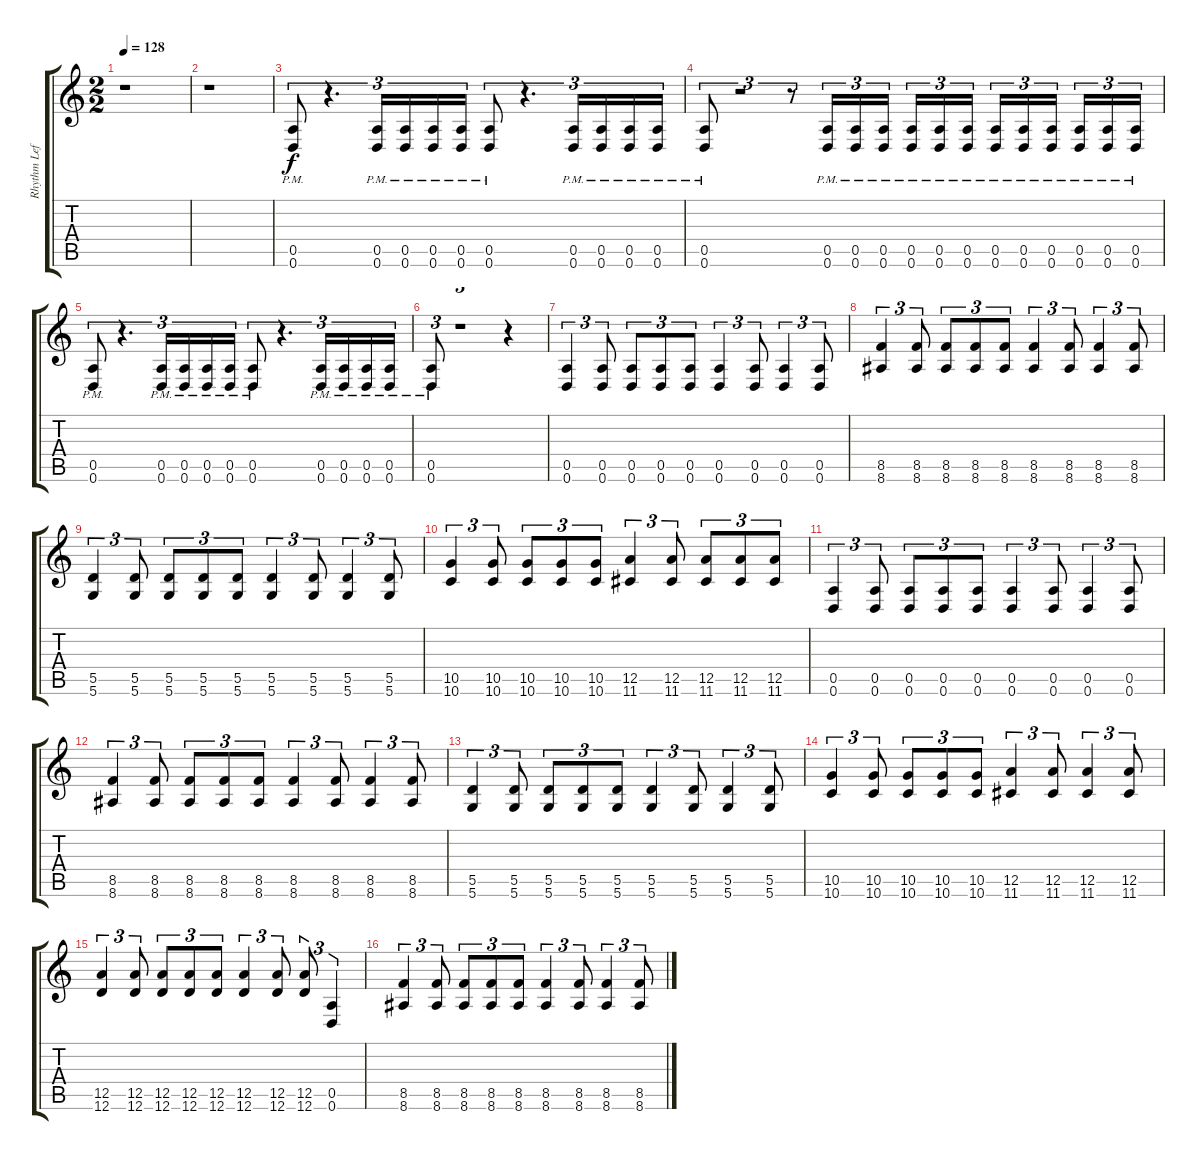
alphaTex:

\track ("Rhythm Left" "Rhythm Lef") {instrument overdrivenguitar}
\staff {score tabs}
\tuning (E4 B3 G3 D3 A2 D2) {hide}
\ts (2 2)
\tempo 128
\clef g2
\ks c
r.1{dy f} |
r.1 |
(0.5 0.6{pm}).8{tu (3 2)} r.4{d tu (3 2)} (0.5 0.6{pm}).16{tu (3 2)} (0.5 0.6{pm}).16{tu (3 2)} (0.5 0.6{pm}).16{tu (3 2)} (0.5 0.6{pm}).16{tu (3 2)} (0.5 0.6{pm}).8{tu (3 2)} r.4{d tu (3 2)} (0.5 0.6{pm}).16{tu (3 2)} (0.5 0.6{pm}).16{tu (3 2)} (0.5 0.6{pm}).16{tu (3 2)} (0.5 0.6{pm}).16{tu (3 2)} |
(0.5 0.6{pm}).8{tu (3 2)} r.2{tu (3 2)} r.8{tu (3 2)} (0.5 0.6{pm}).16{tu (3 2)} (0.5 0.6{pm}).16{tu (3 2)} (0.5 0.6{pm}).16{tu (3 2)} (0.5 0.6{pm}).16{tu (3 2)} (0.5 0.6{pm}).16{tu (3 2)} (0.5 0.6{pm}).16{tu (3 2)} (0.5 0.6{pm}).16{tu (3 2)} (0.5 0.6{pm}).16{tu (3 2)} (0.5 0.6{pm}).16{tu (3 2)} (0.5 0.6{pm}).16{tu (3 2)} (0.5 0.6{pm}).16{tu (3 2)} (0.5 0.6{pm}).16{tu (3 2)} |
(0.5 0.6{pm}).8{tu (3 2)} r.4{d tu (3 2)} (0.5 0.6{pm}).16{tu (3 2)} (0.5 0.6{pm}).16{tu (3 2)} (0.5 0.6{pm}).16{tu (3 2)} (0.5 0.6{pm}).16{tu (3 2)} (0.5 0.6{pm}).8{tu (3 2)} r.4{d tu (3 2)} (0.5 0.6{pm}).16{tu (3 2)} (0.5 0.6{pm}).16{tu (3 2)} (0.5 0.6{pm}).16{tu (3 2)} (0.5 0.6{pm}).16{tu (3 2)} |
(0.5 0.6{pm}).8{tu (3 2)} r.1{tu (3 2)} r.4 |
(0.5 0.6).4{tu (3 2)} (0.5 0.6).8{tu (3 2)} (0.5 0.6).8{tu (3 2)} (0.5 0.6).8{tu (3 2)} (0.5 0.6).8{tu (3 2)} (0.5 0.6).4{tu (3 2)} (0.5 0.6).8{tu (3 2)} (0.5 0.6).4{tu (3 2)} (0.5 0.6).8{tu (3 2)} |
(8.5 8.6).4{tu (3 2)} (8.5 8.6).8{tu (3 2)} (8.5 8.6).8{tu (3 2)} (8.5 8.6).8{tu (3 2)} (8.5 8.6).8{tu (3 2)} (8.5 8.6).4{tu (3 2)} (8.5 8.6).8{tu (3 2)} (8.5 8.6).4{tu (3 2)} (8.5 8.6).8{tu (3 2)} |
(5.5 5.6).4{tu (3 2)} (5.5 5.6).8{tu (3 2)} (5.5 5.6).8{tu (3 2)} (5.5 5.6).8{tu (3 2)} (5.5 5.6).8{tu (3 2)} (5.5 5.6).4{tu (3 2)} (5.5 5.6).8{tu (3 2)} (5.5 5.6).4{tu (3 2)} (5.5 5.6).8{tu (3 2)} |
(10.5 10.6).4{tu (3 2)} (10.5 10.6).8{tu (3 2)} (10.5 10.6).8{tu (3 2)} (10.5 10.6).8{tu (3 2)} (10.5 10.6).8{tu (3 2)} (12.5 11.6).4{tu (3 2)} (12.5 11.6).8{tu (3 2)} (12.5 11.6).8{tu (3 2)} (12.5 11.6).8{tu (3 2)} (12.5 11.6).8{tu (3 2)} |
(0.5 0.6).4{tu (3 2)} (0.5 0.6).8{tu (3 2)} (0.5 0.6).8{tu (3 2)} (0.5 0.6).8{tu (3 2)} (0.5 0.6).8{tu (3 2)} (0.5 0.6).4{tu (3 2)} (0.5 0.6).8{tu (3 2)} (0.5 0.6).4{tu (3 2)} (0.5 0.6).8{tu (3 2)} |
(8.5 8.6).4{tu (3 2)} (8.5 8.6).8{tu (3 2)} (8.5 8.6).8{tu (3 2)} (8.5 8.6).8{tu (3 2)} (8.5 8.6).8{tu (3 2)} (8.5 8.6).4{tu (3 2)} (8.5 8.6).8{tu (3 2)} (8.5 8.6).4{tu (3 2)} (8.5 8.6).8{tu (3 2)} |
(5.5 5.6).4{tu (3 2)} (5.5 5.6).8{tu (3 2)} (5.5 5.6).8{tu (3 2)} (5.5 5.6).8{tu (3 2)} (5.5 5.6).8{tu (3 2)} (5.5 5.6).4{tu (3 2)} (5.5 5.6).8{tu (3 2)} (5.5 5.6).4{tu (3 2)} (5.5 5.6).8{tu (3 2)} |
(10.5 10.6).4{tu (3 2)} (10.5 10.6).8{tu (3 2)} (10.5 10.6).8{tu (3 2)} (10.5 10.6).8{tu (3 2)} (10.5 10.6).8{tu (3 2)} (12.5 11.6).4{tu (3 2)} (12.5 11.6).8{tu (3 2)} (12.5 11.6).4{tu (3 2)} (12.5 11.6).8{tu (3 2)} |
(12.5 12.6).4{tu (3 2)} (12.5 12.6).8{tu (3 2)} (12.5 12.6).8{tu (3 2)} (12.5 12.6).8{tu (3 2)} (12.5 12.6).8{tu (3 2)} (12.5 12.6).4{tu (3 2)} (12.5 12.6).8{tu (3 2)} (12.5 12.6).8{tu (3 2)} (0.5 0.6).4{tu (3 2)} |
(8.5 8.6).4{tu (3 2)} (8.5 8.6).8{tu (3 2)} (8.5 8.6).8{tu (3 2)} (8.5 8.6).8{tu (3 2)} (8.5 8.6).8{tu (3 2)} (8.5 8.6).4{tu (3 2)} (8.5 8.6).8{tu (3 2)} (8.5 8.6).4{tu (3 2)} (8.5 8.6).8{tu (3 2)}
